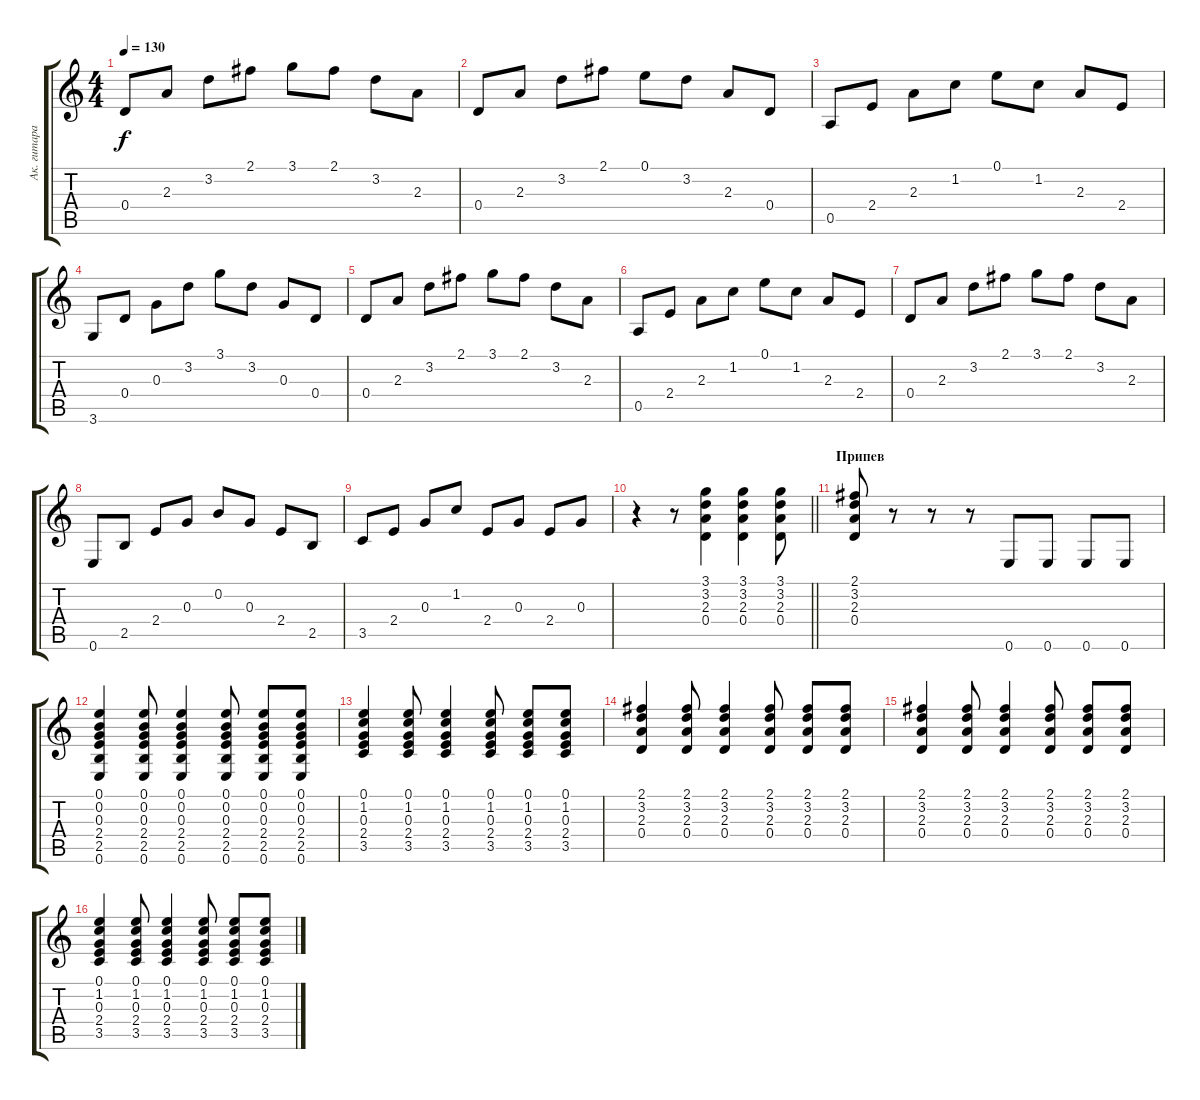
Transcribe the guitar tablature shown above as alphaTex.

\track ("Ак. гитара" "Ак. гитара") {instrument acousticguitarsteel}
\staff {score tabs}
\tuning (E4 B3 G3 D3 A2 E2) {hide}
\ts (4 4)
\tempo 130
\clef g2
\ks c
0.4.8{dy f} 2.3.8 3.2.8 2.1.8 3.1.8 2.1.8 3.2.8 2.3.8 |
0.4.8 2.3.8 3.2.8 2.1.8 0.1.8 3.2.8 2.3.8 0.4.8 |
0.5.8 2.4.8 2.3.8 1.2.8 0.1.8 1.2.8 2.3.8 2.4.8 |
3.6.8 0.4.8 0.3.8 3.2.8 3.1.8 3.2.8 0.3.8 0.4.8 |
0.4.8 2.3.8 3.2.8 2.1.8 3.1.8 2.1.8 3.2.8 2.3.8 |
0.5.8 2.4.8 2.3.8 1.2.8 0.1.8 1.2.8 2.3.8 2.4.8 |
0.4.8 2.3.8 3.2.8 2.1.8 3.1.8 2.1.8 3.2.8 2.3.8 |
0.6.8 2.5.8 2.4.8 0.3.8 0.2.8 0.3.8 2.4.8 2.5.8 |
3.5.8 2.4.8 0.3.8 1.2.8 2.4.8 0.3.8 2.4.8 0.3.8 |
\barLineRight lightlight
r.4 r.8 (3.1 3.2 2.3 0.4).4 (3.1 3.2 2.3 0.4).4 (3.1 3.2 2.3 0.4).8 |
\section ("" "Припев")
(2.1 3.2 2.3 0.4).8 r.8 r.8 r.8 0.6.8 0.6.8 0.6.8 0.6.8 |
(0.1 0.2 0.3 2.4 2.5 0.6).4 (0.1 0.2 0.3 2.4 2.5 0.6).8 (0.1 0.2 0.3 2.4 2.5 0.6).4 (0.1 0.2 0.3 2.4 2.5 0.6).8 (0.1 0.2 0.3 2.4 2.5 0.6).8 (0.1 0.2 0.3 2.4 2.5 0.6).8 |
(0.1 1.2 0.3 2.4 3.5).4 (0.1 1.2 0.3 2.4 3.5).8 (0.1 1.2 0.3 2.4 3.5).4 (0.1 1.2 0.3 2.4 3.5).8 (0.1 1.2 0.3 2.4 3.5).8 (0.1 1.2 0.3 2.4 3.5).8 |
(2.1 3.2 2.3 0.4).4 (2.1 3.2 2.3 0.4).8 (2.1 3.2 2.3 0.4).4 (2.1 3.2 2.3 0.4).8 (2.1 3.2 2.3 0.4).8 (2.1 3.2 2.3 0.4).8 |
(2.1 3.2 2.3 0.4).4 (2.1 3.2 2.3 0.4).8 (2.1 3.2 2.3 0.4).4 (2.1 3.2 2.3 0.4).8 (2.1 3.2 2.3 0.4).8 (2.1 3.2 2.3 0.4).8 |
(0.1 1.2 0.3 2.4 3.5).4 (0.1 1.2 0.3 2.4 3.5).8 (0.1 1.2 0.3 2.4 3.5).4 (0.1 1.2 0.3 2.4 3.5).8 (0.1 1.2 0.3 2.4 3.5).8 (0.1 1.2 0.3 2.4 3.5).8
